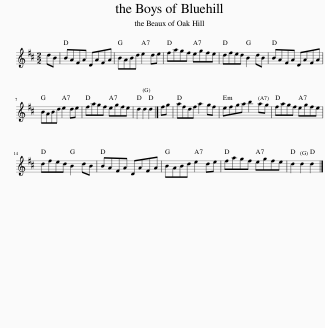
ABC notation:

X:1
L:1/8
M:2/2
I:linebreak $
K:D
V:1 treble
V:1
 dB | BAFA DAFA | BABd e2 de | fagf egfe | dfed B2 dB | %5
 BAFA DAFA |$ BABd e2 de | fagf egfe | d2 d2 d2 |] fg | %10
 afdf a2 gf | efga b2 ag | fagf egfe |$ dfed B2 dB | BAFA DAFA | %15
 BABd e2 de | fagf egfe | d2 d2 d2 |] %18
